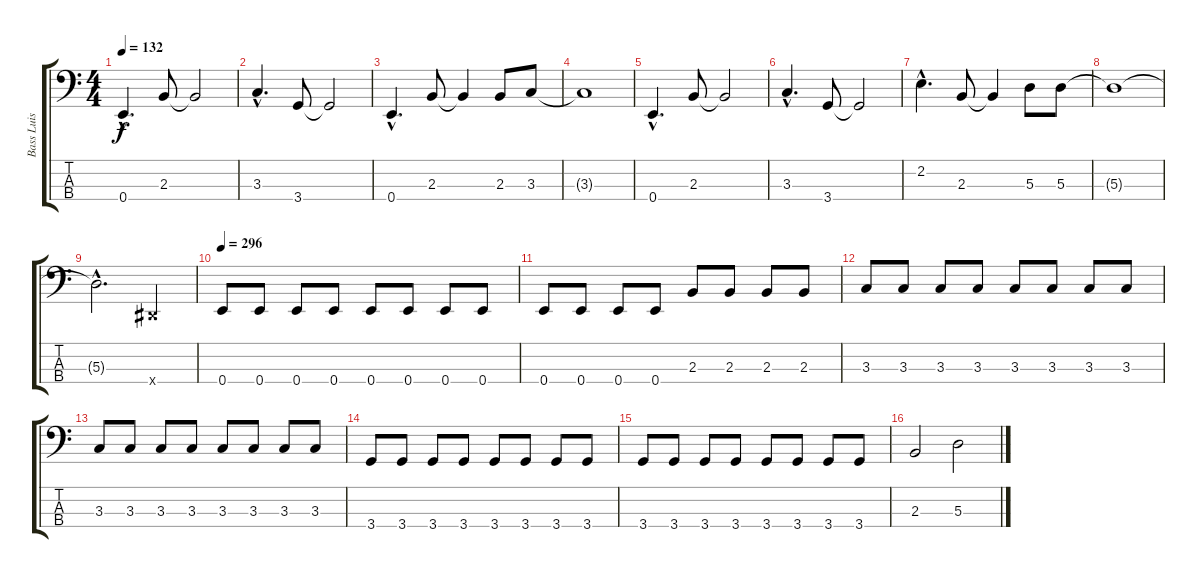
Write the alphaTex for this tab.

\track ("Bass Luis Mariutti" "Bass Luis ") {instrument electricbassfinger}
\staff {score tabs}
\tuning (G2 D2 A1 E1) {hide}
\ts (4 4)
\tempo 132
\clef f4
\ks c
0.4{hac}.4{d dy f instrument electricbassfinger} 2.3.8 2.3{t}.2 |
3.3{hac}.4{d} 3.4.8 3.4{t}.2 |
0.4{hac}.4{d} 2.3.8 2.3{t}.4 2.3.8 3.3.8 |
3.3{t}.1 |
0.4{hac}.4{d} 2.3.8 2.3{t}.2 |
3.3{hac}.4{d} 3.4.8 3.4{t}.2 |
2.2{hac}.4{d} 2.3.8 2.3{t}.4 5.3.8 5.3.8 |
5.3{t}.1 |
5.3{hac t}.2{d} -1.4{x}.4 |
\tempo 296
0.4.8 0.4.8 0.4.8 0.4.8 0.4.8 0.4.8 0.4.8 0.4.8 |
0.4.8 0.4.8 0.4.8 0.4.8 2.3.8 2.3.8 2.3.8 2.3.8 |
3.3.8 3.3.8 3.3.8 3.3.8 3.3.8 3.3.8 3.3.8 3.3.8 |
3.3.8 3.3.8 3.3.8 3.3.8 3.3.8 3.3.8 3.3.8 3.3.8 |
3.4.8 3.4.8 3.4.8 3.4.8 3.4.8 3.4.8 3.4.8 3.4.8 |
3.4.8 3.4.8 3.4.8 3.4.8 3.4.8 3.4.8 3.4.8 3.4.8 |
2.3.2 5.3.2
